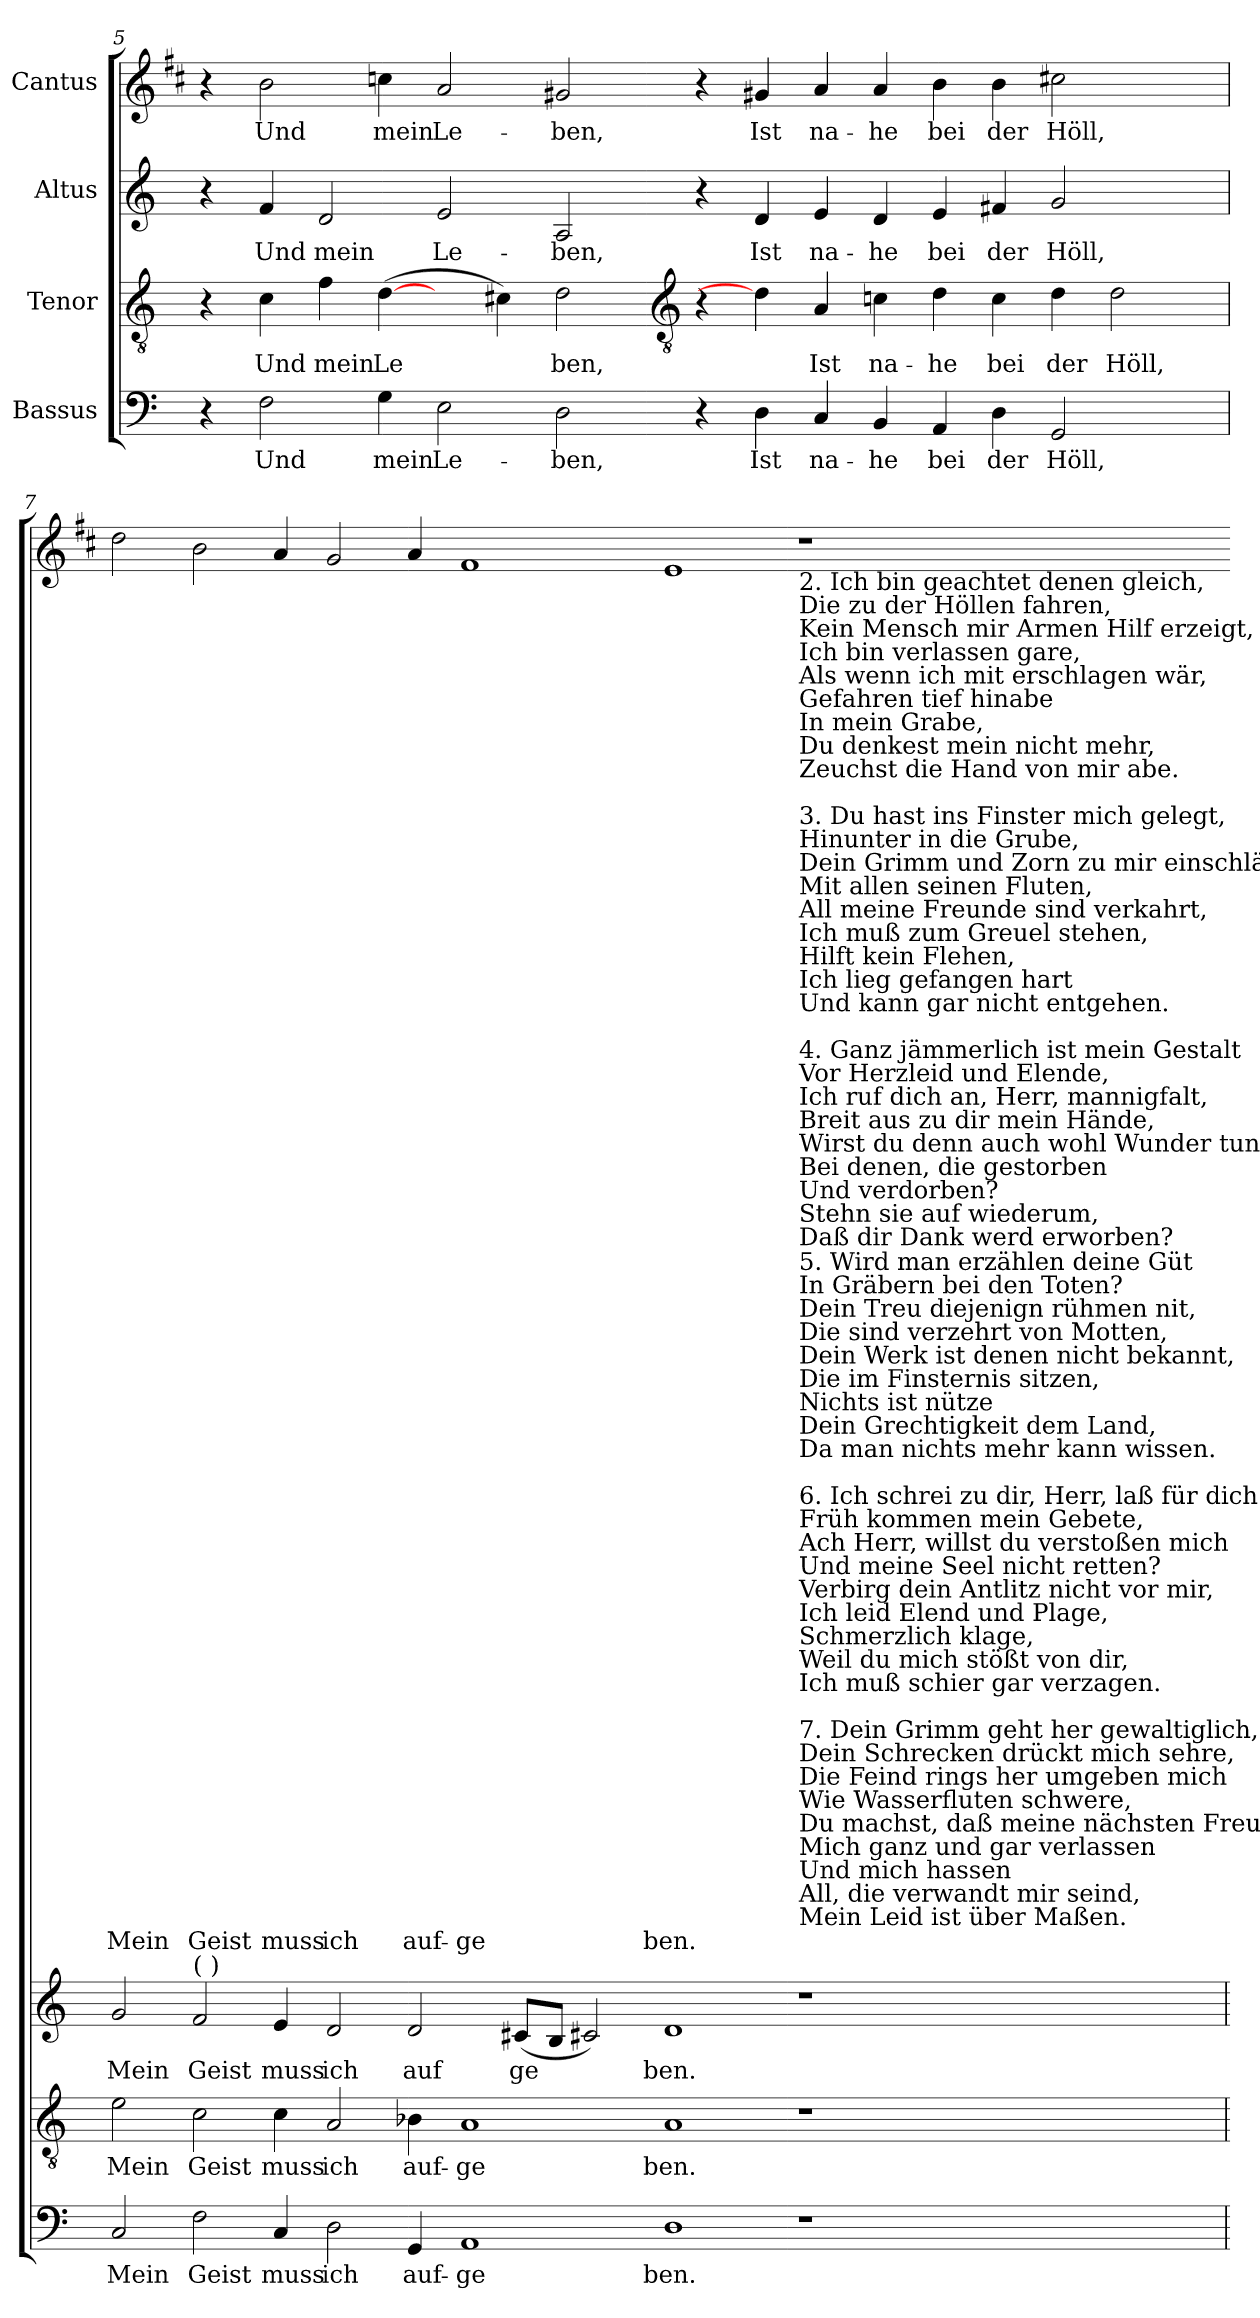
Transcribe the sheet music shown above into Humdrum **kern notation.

**kern	**text	**kern	**text	**kern	**text	**kern	**text
*part4	*part4	*part3	*part3	*part2	*part2	*part1	*part1
*staff4	*staff4	*staff3	*staff3	*staff2	*staff2	*staff1	*staff1
*I"Bassus	*	*I"Tenor	*	*I"Altus	*	*I"Cantus	*
*clefF4	*	*clefGv2	*	*clefG2	*	*clefG2	*
*	*	*	*	*	*	*ITrd1c2	*
*k[]	*	*k[]	*	*k[]	*	*k[]	*
*C:	*	*C:	*	*C:	*	*C:	*
=5	=5	=5	=5	=5	=5	=5	=5
4r	.	4r	.	4r	.	4r	.
!	!LO:LY:b	!	!LO:LY:b	!	!LO:LY:b	!	!LO:LY:b
2F	Und	4c	Und	4f	Und	2a	Und
!	!	!	!LO:LY:b	!	!LO:LY:b	!	!
.	.	4f	mein	2d	mein	.	.
!	!LO:LY:b	!	!LO:LY:b	!	!	!	!LO:LY:b
4G	mein	(>[4d	Le	.	.	4b-X	mein
!	!LO:LY:b	!	!	!	!LO:LY:b	!	!LO:LY:b
2E	Le-	4ryy	.	2e	Le-	2g	Le-
.	.	4c#X)	.	.	.	.	.
!	!LO:LY:b	!	!LO:LY:b	!	!LO:LY:b	!	!LO:LY:b
2D	-ben,	2d	ben,	2A	-ben,	2f#X	-ben,
!!LO:LB:g=z
=6-	=6-	=6-	=6-	=6-	=6-	=6-	=6-
*	*	*clefGv2	*	*	*	*	*
4r	.	4r	.	4r	.	4r	.
!	!LO:LY:b	!	!	!	!LO:LY:b	!	!LO:LY:b
4D	Ist	4d]	.	4d	Ist	4f#X	Ist
!	!LO:LY:b	!	!LO:LY:b	!	!LO:LY:b	!	!LO:LY:b
4C	na-	4A	Ist	4e	na-	4g	na-
!	!LO:LY:b	!	!LO:LY:b	!	!LO:LY:b	!	!LO:LY:b
4BB	-he	4c	na-	4d	-he	4g	-he
!	!LO:LY:b	!	!LO:LY:b	!	!LO:LY:b	!	!LO:LY:b
4AA	bei	4d	-he	4e	bei	4a	bei
!	!LO:LY:b	!	!LO:LY:b	!	!LO:LY:b	!	!LO:LY:b
4D	der	4c	bei	4f#X	der	4a	der
!	!LO:LY:b	!	!LO:LY:b	!	!LO:LY:b	!	!LO:LY:b
2GG	Höll,	4d	der	2g	Höll,	2bn	Höll,
!	!	!	!LO:LY:b	!	!	!	!
.	.	2d	Höll,	.	.	.	.
4ryy	.	.	.	4ryy	.	4ryy	.
=7	=7	=7	=7	=7	=7	=7	=7
!	!LO:LY:b	!	!LO:LY:b	!	!LO:LY:b	!	!LO:LY:b
2C	Mein	2e	Mein	2g	Mein	2cc	Mein
!	!	!	!	!LO:TX:a:t=(  )	!	!	!
!	!LO:LY:b	!	!LO:LY:b	!	!LO:LY:b	!	!LO:LY:b
2F	Geist	2c	Geist	2f	Geist	2a	Geist
!	!LO:LY:b	!	!LO:LY:b	!	!LO:LY:b	!	!LO:LY:b
4C	muss	4c	muss	4e	muss	4g	muss
!	!LO:LY:b	!	!LO:LY:b	!	!LO:LY:b	!	!LO:LY:b
2D	ich	2A	ich	2d	ich	2f	ich
!	!LO:LY:b	!	!LO:LY:b	!	!LO:LY:b	!	!LO:LY:b
4GG	auf-	4B-X	auf-	2d	auf	4g	auf-
!	!LO:LY:b	!	!LO:LY:b	!	!	!	!LO:LY:b
1AA	-ge	1A	-ge	.	.	1e	-ge
!	!	!	!	!	!LO:LY:b	!	!
.	.	.	.	(<8c#XL	ge	.	.
.	.	.	.	8BJ	.	.	.
.	.	.	.	2c#X)	.	.	.
!	!LO:LY:b	!	!LO:LY:b	!	!LO:LY:b	!	!LO:LY:b
1D	ben.	1A	ben.	1d	ben.	1d	ben.
!!LO:LB:g=z
=8-	=8-	=8-	=8-	=8-	=8-	=8-	=8-
!	!	!	!	!	!	!LO:TX:b:t=2. Ich bin geachtet denen gleich,\nDie zu der Höllen fahren,\nKein Mensch mir Armen Hilf erzeigt,\nIch bin verlassen gare,\nAls wenn ich mit erschlagen wär,\nGefahren tief hinabe\nIn mein Grabe,\nDu denkest mein nicht mehr,\nZeuchst die Hand von mir abe.\n\n3. Du hast ins Finster mich gelegt,\nHinunter in die Grube,\nDein Grimm und Zorn zu mir einschlägt\nMit allen seinen Fluten,\nAll meine Freunde sind verkahrt,\nIch muß zum Greuel stehen,\nHilft kein Flehen,\nIch lieg gefangen hart\nUnd kann gar nicht entgehen.\n\n4. Ganz jämmerlich ist mein Gestalt\nVor Herzleid und Elende,\nIch ruf dich an, Herr, mannigfalt,\nBreit aus zu dir mein Hände,\nWirst du denn auch wohl Wunder tun\nBei denen, die gestorben\nUnd verdorben?\nStehn sie auf wiederum,\nDaß dir Dank werd erworben?	!
!	!	!	!	!	!	!LO:TX:b:t=5. Wird man erzählen deine Güt\nIn Gräbern bei den Toten?\nDein Treu diejenign rühmen nit,\nDie sind verzehrt von Motten,\nDein Werk ist denen nicht bekannt,\nDie im Finsternis sitzen,\nNichts ist nütze\nDein Grechtigkeit dem Land,\nDa man nichts mehr kann wissen.\n\n6. Ich schrei zu dir, Herr, laß für dich\nFrüh kommen mein Gebete,\nAch Herr, willst du verstoßen mich\nUnd meine Seel nicht retten?\nVerbirg dein Antlitz nicht vor mir,\nIch leid Elend und Plage,\nSchmerzlich klage,\nWeil du mich stößt von dir,\nIch muß schier gar verzagen.\n\n7. Dein Grimm geht her gewaltiglich,\nDein Schrecken drückt mich sehre,\nDie Feind rings her umgeben mich\nWie Wasserfluten schwere,\nDu machst, daß meine nächsten Freund\nMich ganz und gar verlassen\nUnd mich hassen\nAll, die verwandt mir seind,\nMein Leid ist über Maßen.	!
1r	.	1r	.	1r	.	1r	.
=	=-	=	=-	=	=-	=-	=-
*-	*-	*-	*-	*-	*-	*-	*-
